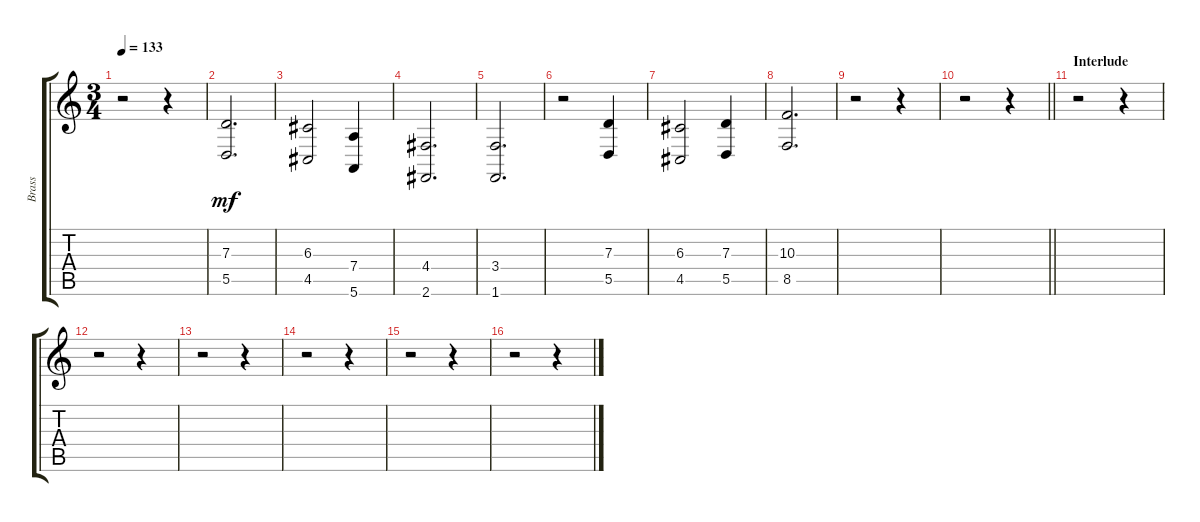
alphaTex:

\track ("Brass" "Brass") {instrument brasssection}
\staff {score tabs}
\tuning (E4 B3 G3 D3 A2 E2) {hide}
\ts (3 4)
\tempo 133
\clef g2
\ks c
r.2{dy mf} r.4 |
(7.3 5.5).2{d} |
(6.3 4.5).2 (7.4 5.6).4 |
(4.4 2.6).2{d} |
(3.4 1.6).2{d} |
r.2 (7.3 5.5).4 |
(6.3 4.5).2 (7.3 5.5).4 |
(10.3 8.5).2{d} |
r.2 r.4 |
\barLineRight lightlight
r.2 r.4 |
\section ("" "Interlude")
r.2 r.4 |
r.2 r.4 |
r.2 r.4 |
r.2 r.4 |
r.2 r.4 |
r.2 r.4
